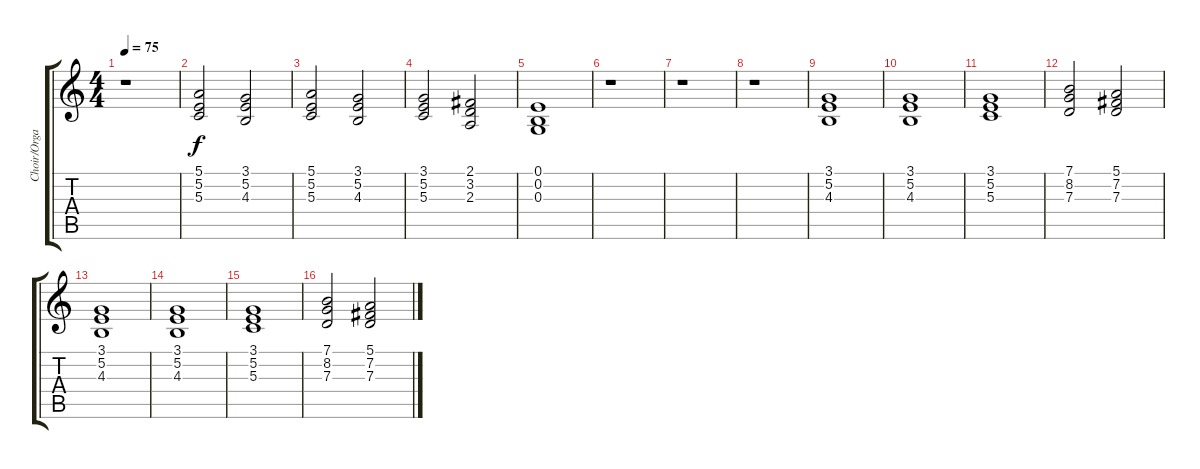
\track ("Choir/Organ" "Choir/Orga") {instrument churchorgan}
\staff {score tabs}
\tuning (E4 B3 G3 D3 A2 E2) {hide}
\ts (4 4)
\tempo 75
\clef g2
\ks c
r.1{dy f instrument churchorgan} |
(5.1 5.2 5.3).2 (3.1 5.2 4.3).2 |
(5.1 5.2 5.3).2 (3.1 5.2 4.3).2 |
(3.1 5.2 5.3).2 (2.1 3.2 2.3).2 |
(0.1 0.2 0.3).1 |
r.1 |
r.1 |
r.1 |
(3.1 5.2 4.3).1 |
(3.1 5.2 4.3).1 |
(3.1 5.2 5.3).1 |
(7.1 8.2 7.3).2 (5.1 7.2 7.3).2 |
(3.1 5.2 4.3).1 |
(3.1 5.2 4.3).1 |
(3.1 5.2 5.3).1 |
(7.1 8.2 7.3).2 (5.1 7.2 7.3).2
